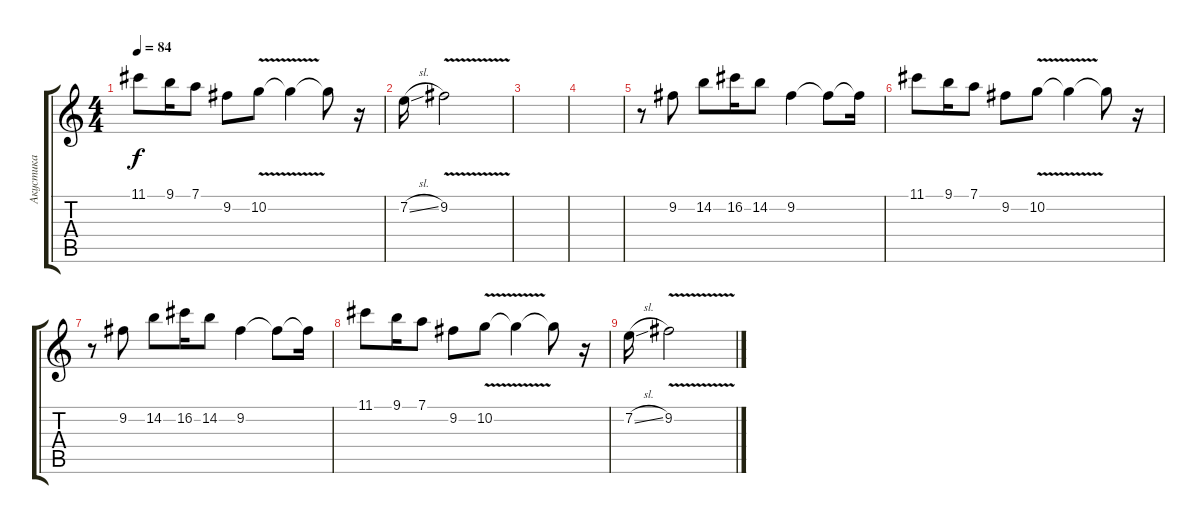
\track ("Акустика" "Акустика") {instrument acousticguitarsteel}
\staff {score tabs}
\tuning (D4 A3 F3 C3 G2 D2) {hide}
\ts (4 4)
\tempo 84
\clef g2
\ks c
11.1.8{dy f} 9.1.16 7.1.8 9.2.8 10.2{v}.8 10.2{t}.4 10.2{t}.8 r.16 |
7.2{sl}.16 9.2{v}.2 |
|
|
r.8 9.2.8 14.2.8 16.2.16 14.2.8 9.2.4 9.2{t}.8 9.2{t}.16 |
11.1.8 9.1.16 7.1.8 9.2.8 10.2{v}.8 10.2{t}.4 10.2{t}.8 r.16 |
r.8 9.2.8 14.2.8 16.2.16 14.2.8 9.2.4 9.2{t}.8 9.2{t}.16 |
11.1.8 9.1.16 7.1.8 9.2.8 10.2{v}.8 10.2{t}.4 10.2{t}.8 r.16 |
7.2{sl}.16 9.2{v}.2
